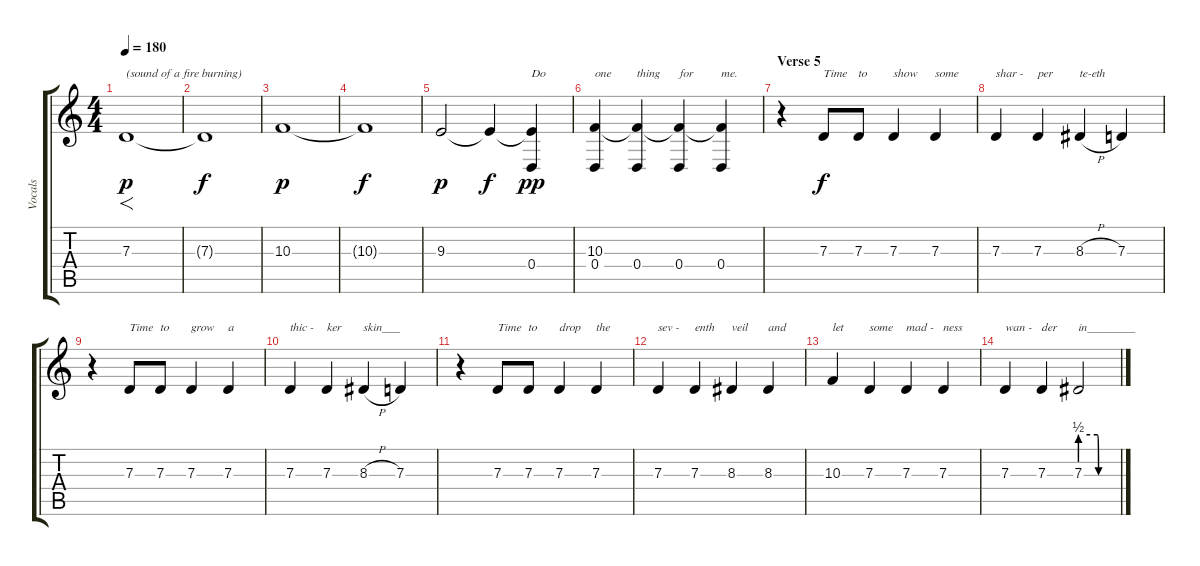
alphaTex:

\track ("Vocals" "Vocals") {instrument choiraahs}
\staff {score tabs}
\tuning (E4 B3 G3 D3 A2 E2) {hide}
\ts (4 4)
\tempo 180
\clef g2
\ks c
7.3.1{f txt "(sound of a fire burning)" dy p} |
7.3{t}.1{dy f} |
10.3.1{dy p} |
10.3{t}.1{dy f} |
9.3.2{dy p} 9.3{t}.4{dy f} (9.3{t} 0.4).4{txt "Do" dy pp} |
(10.3 0.4).4{txt "one"} (10.3{t} 0.4).4{txt "thing"} (10.3{t} 0.4).4{txt "for"} (10.3{t} 0.4).4{txt "me."} |
\section ("" "Verse 5")
r.4 7.3.8{txt "Time" dy f} 7.3.8{txt "to"} 7.3.4{txt "show"} 7.3.4{txt "some"} |
7.3.4{txt "shar -"} 7.3.4{txt "per"} 8.3{h}.4{txt "te-eth"} 7.3.4 |
r.4 7.3.8{txt "Time"} 7.3.8{txt "to"} 7.3.4{txt "grow"} 7.3.4{txt "a"} |
7.3.4{txt "thic -"} 7.3.4{txt "ker"} 8.3{h}.4{txt "skin___"} 7.3.4 |
r.4 7.3.8{txt "Time"} 7.3.8{txt "to"} 7.3.4{txt "drop"} 7.3.4{txt "the"} |
7.3.4{txt "sev -"} 7.3.4{txt "enth"} 8.3.4{txt "veil"} 8.3.4{txt "and"} |
10.3.4{txt "let"} 7.3.4{txt "some"} 7.3.4{txt "mad - "} 7.3.4{txt "ness"} |
7.3.4{txt "wan -"} 7.3.4{txt "der"} 7.3{be (custom 0 2 28 2 30 0 60 0)}.2{txt "in________"}
